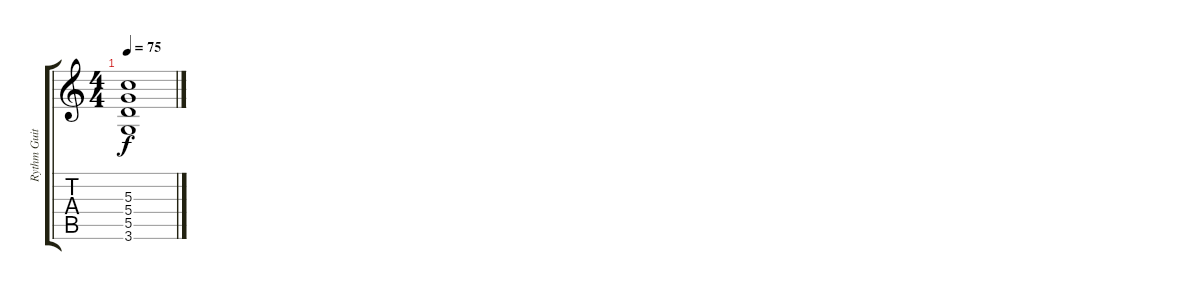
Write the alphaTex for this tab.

\track ("Rythm Guitar" "Rythm Guit") {instrument overdrivenguitar}
\staff {score tabs}
\tuning (E4 B3 G3 D3 A2 E2) {hide}
\ts (4 4)
\tempo 75
\clef g2
\ks c
(5.3{t} 5.4 5.5 3.6).1{dy f}
